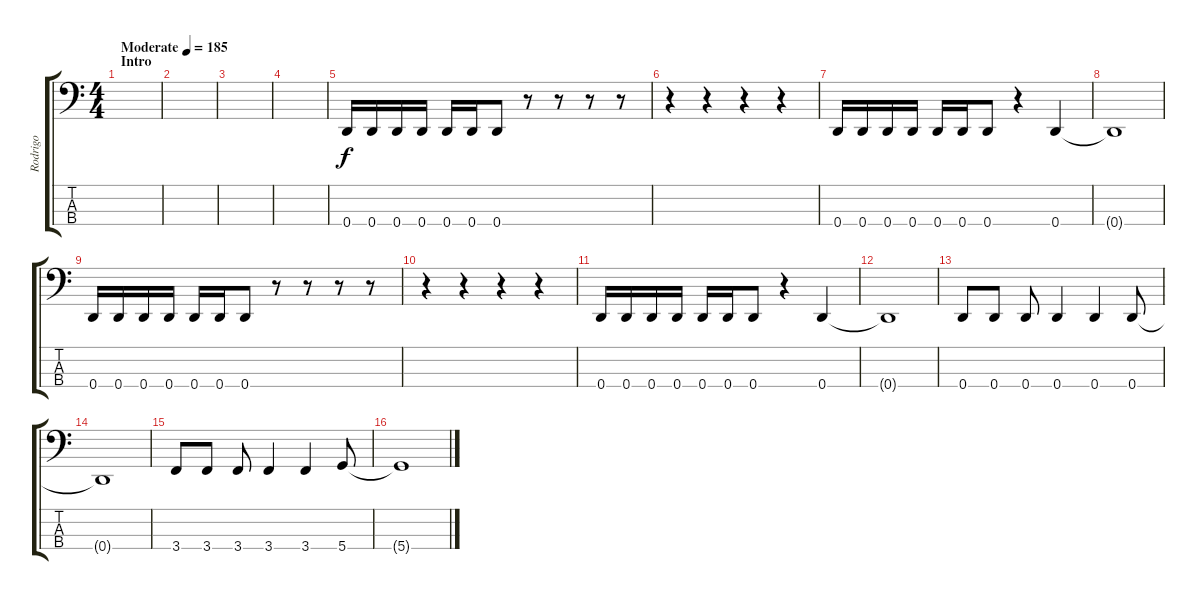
\track ("Rodrigo" "Rodrigo") {instrument electricbasspick}
\staff {score tabs}
\tuning (G2 D2 A1 D1) {hide}
\ts (4 4)
\section ("" "Intro")
\tempo (185 "Moderate")
\clef f4
\ks c
|
|
|
|
0.4.16 0.4.16 0.4.16 0.4.16 0.4.16 0.4.16 0.4.8 r.8 r.8 r.8 r.8 |
r.4 r.4 r.4 r.4 |
0.4.16 0.4.16 0.4.16 0.4.16 0.4.16 0.4.16 0.4.8 r.4 0.4.4 |
0.4{t}.1 |
0.4.16 0.4.16 0.4.16 0.4.16 0.4.16 0.4.16 0.4.8 r.8 r.8 r.8 r.8 |
r.4 r.4 r.4 r.4 |
0.4.16 0.4.16 0.4.16 0.4.16 0.4.16 0.4.16 0.4.8 r.4 0.4.4 |
0.4{t}.1 |
0.4.8 0.4.8 0.4.8 0.4.4 0.4.4 0.4.8 |
0.4{t}.1 |
3.4.8 3.4.8 3.4.8 3.4.4 3.4.4 5.4.8 |
5.4{t}.1
